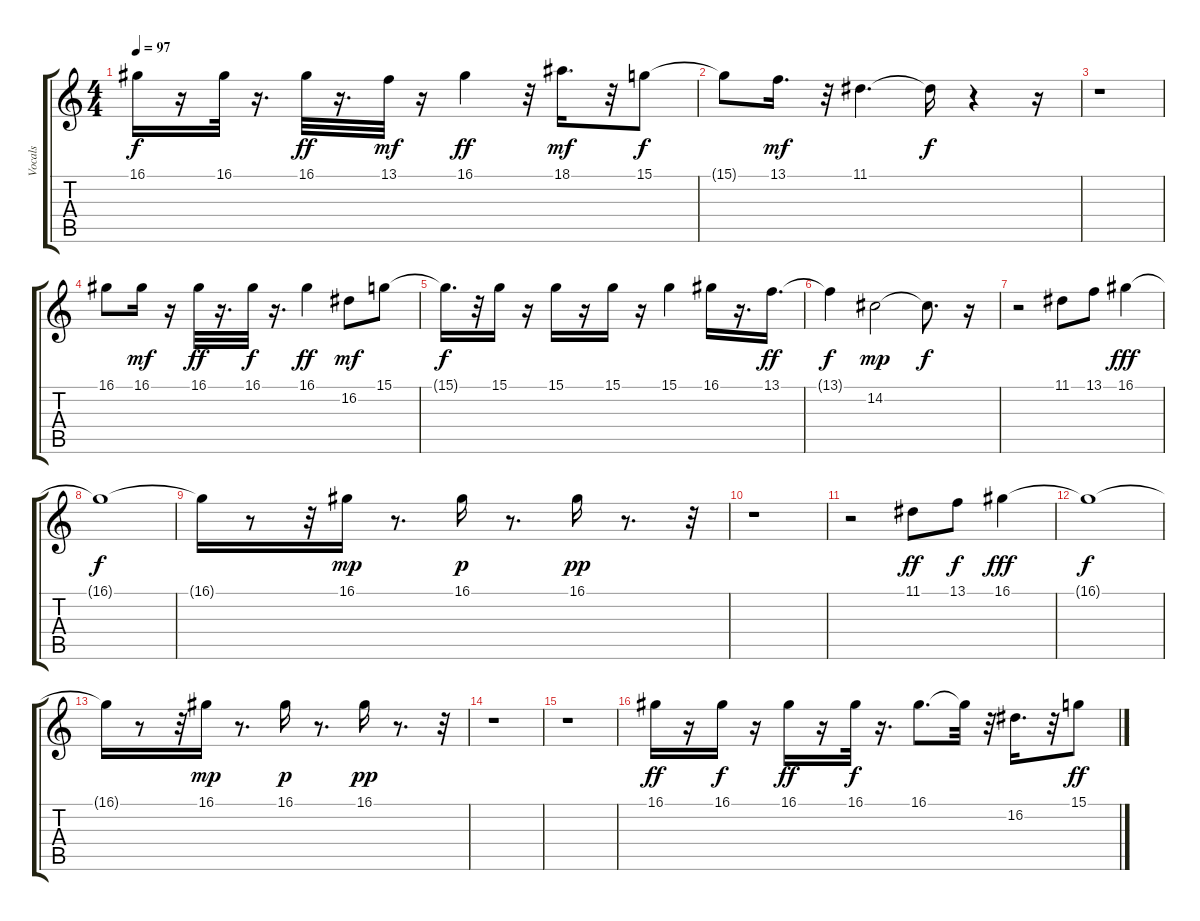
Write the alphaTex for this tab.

\track ("Vocals" "Vocals") {instrument whistle}
\staff {score tabs}
\tuning (E4 B3 G3 D3 A2 E2) {hide}
\ts (4 4)
\tempo 97
\clef g2
\ks c
16.1{t}.16{dy f} r.16 16.1.32 r.16{d} 16.1.32{dy ff} r.16{d} 13.1.32{dy mf} r.16 16.1.4{dy ff} r.32 18.1.16{d dy mf} r.32 15.1.8{dy f} |
15.1{t}.8 13.1.16{d dy mf} r.32 11.1.4{d} 11.1{t}.16{dy f} r.4 r.16 |
r.1 |
16.1.8 16.1.16{dy mf} r.16 16.1.32{dy ff} r.16{d} 16.1.32{dy f} r.16{d} 16.1.4{dy ff} 16.2.8{dy mf} 15.1.8 |
15.1{t}.16{d dy f} r.32 15.1.16 r.16 15.1.16 r.16 15.1.16 r.16 15.1.4 16.1.16 r.16{d} 13.1.16{d dy ff} |
13.1{t}.4{dy f} 14.2.2{dy mp} 14.2{t}.8{d dy f} r.16 |
r.2 11.1.8 13.1.8 16.1.4{dy fff} |
16.1{t}.1{dy f} |
16.1{t}.16 r.8 r.32 16.1.16{dy mp} r.8{d} 16.1.16{dy p} r.8{d} 16.1.16{dy pp} r.8{d} r.32 |
r.1 |
r.2 11.1.8{dy ff} 13.1.8{dy f} 16.1.4{dy fff} |
16.1{t}.1{dy f} |
16.1{t}.16 r.8 r.32 16.1.16{dy mp} r.8{d} 16.1.16{dy p} r.8{d} 16.1.16{dy pp} r.8{d} r.32 |
r.1 |
r.1 |
16.1.16{dy ff} r.16 16.1.16{dy f} r.16 16.1.16{dy ff} r.16 16.1.32{dy f} r.16{d} 16.1.8{d} 16.1{t}.32 r.32 16.2.16{d} r.32 15.1.8{dy ff}
